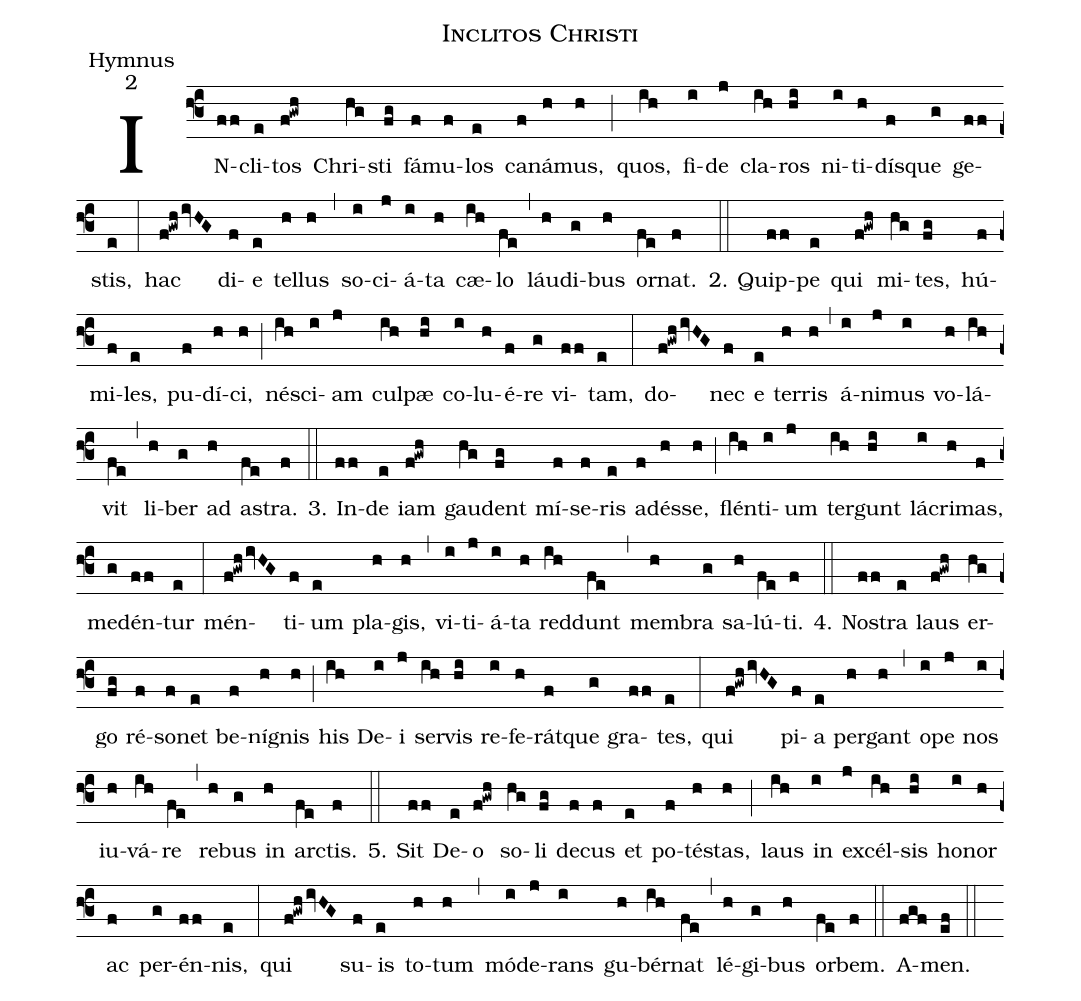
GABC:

name:Inclitos Christi;
office-part:Hymnus;
mode:2;
%%
(f3)IN(ff)cli(e)tos(f!gwh) Chri(hg)sti(fg) fá(f)mu(f)los(e) ca(f)ná(h)mus,(h) (;)
quos,(ih) fi(i)de(j) cla(ih)ros(hi) ni(i)ti(h)dís(f)que(g) ge(ff)stis,(e) (:)
hac(f!gwhivHG) di(f)e(e) tel(h)lus(h) (,) so(i)ci(j)á(i)ta(h) cæ(ih)lo(fe) (,)
        láu(h)di(g)bus(h) or(fe)nat.(f) (::)


2. Quip(ff)pe(e) qui(f!gwh) mi(hg)tes,(fg) hú(f)mi(f)les,(e) pu(f)dí(h)ci,(h) (;)
né(ih)sci(i)am(j) cul(ih)pæ(hi) co(i)lu(h)é(f)re(g) vi(ff)tam,(e) (:)
do(f!gwhivHG)nec(f) e(e) ter(h)ris(h) (,) á(i)ni(j)mus(i) vo(h)lá(ih)vit(fe) (,)
        li(h)ber(g) ad(h) a(fe)stra.(f) (::)

3. In(ff)de(e) iam(f!gwh) gau(hg)dent(fg) mí(f)se(f)ris(e) ad(f)és(h)se,(h) (;)
flén(ih)ti(i)um(j) ter(ih)gunt(hi) lá(i)cri(h)mas,(f) me(g)dén(ff)tur(e) (:)
mén(f!gwhivHG)ti(f)um(e) pla(h)gis,(h) (,) vi(i)ti(j)á(i)ta(h) red(ih)dunt(fe) (,)
        mem(h)bra(g) sa(h)lú(fe)ti.(f) (::)

4. No(ff)stra(e) laus(f!gwh) er(hg)go(fg) ré(f)so(f)net(e) be(f)ní(h)gnis(h) (;)
his(ih) De(i)i(j) ser(ih)vis(hi) re(i)fe(h)rát(f)que(g) gra(ff)tes,(e) (:)
qui(f!gwhivHG) pi(f)a(e) per(h)gant(h) (,) o(i)pe(j) nos(i) iu(h)vá(ih)re(fe) (,)
        re(h)bus(g) in(h) ar(fe)ctis.(f) (::)

5. Sit(ff) De(e)o(f!gwh) so(hg)li(fg) de(f)cus(f) et(e) po(f)té(h)stas,(h) (;)
laus(ih) in(i) ex(j)cél(ih)sis(hi) ho(i)nor(h) ac(f) per(g)én(ff)nis,(e) (:)
qui(f!gwhivHG) su(f)is(e) to(h)tum(h) (,) mó(i)de(j)rans(i) gu(h)bér(ih)nat(fe) (,)
        lé(h)gi(g)bus(h) or(fe)bem.(f) (::)
A(fgf)men.(ef) (::)
